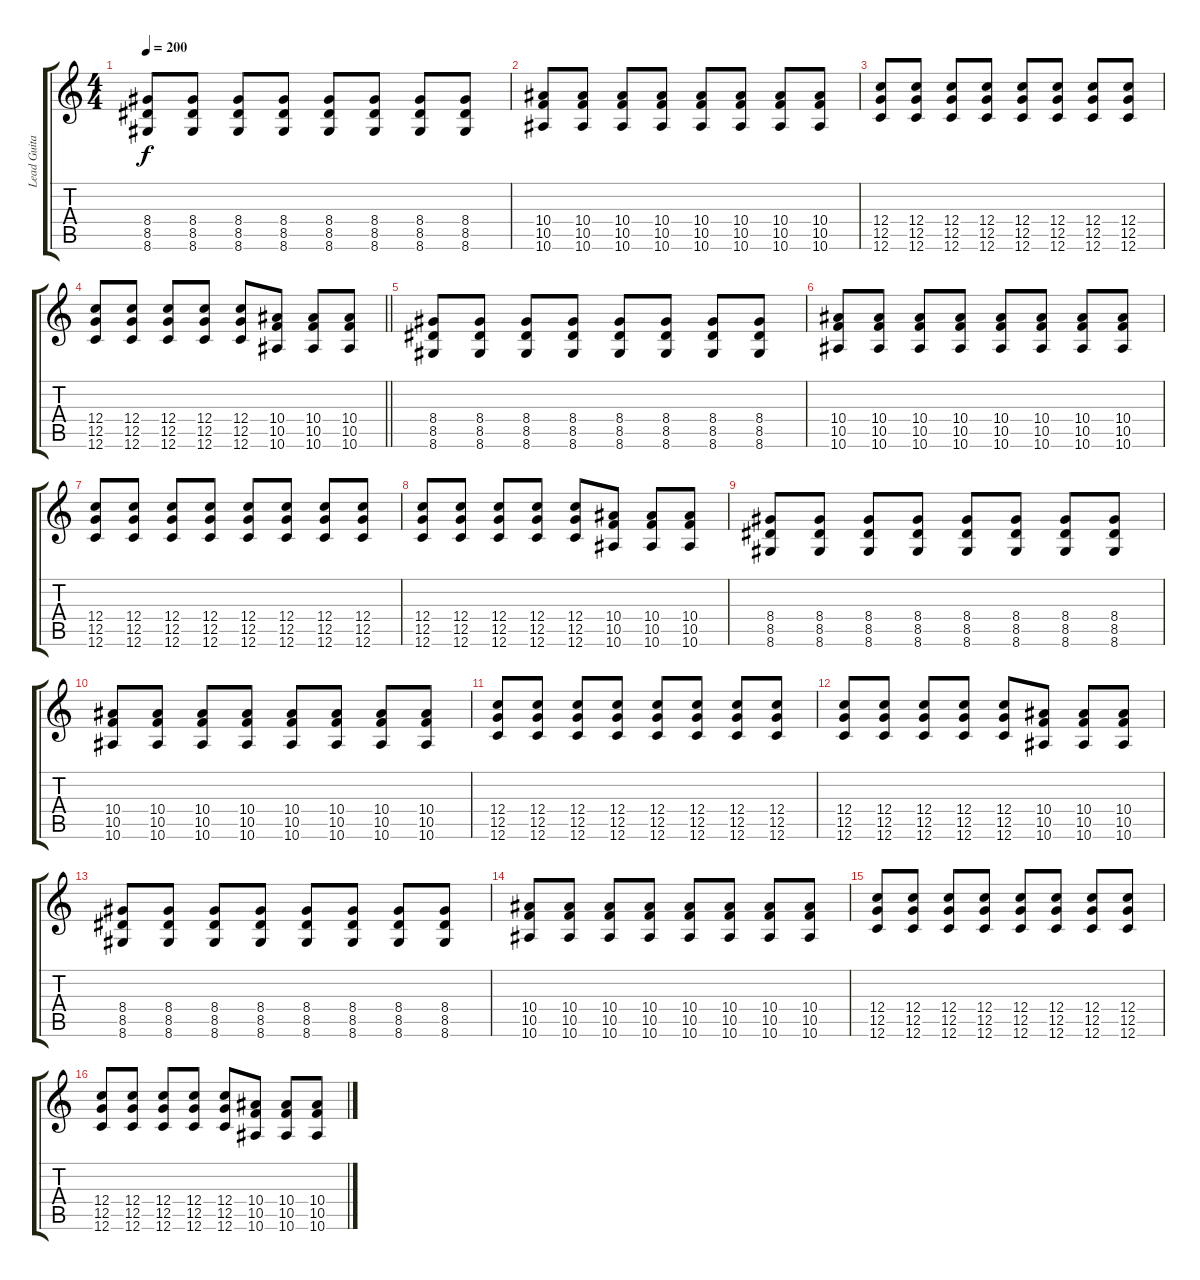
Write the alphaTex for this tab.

\track ("Lead Guitar" "Lead Guita") {instrument distortionguitar}
\staff {score tabs}
\tuning (D4 A3 F3 C3 G2 C2) {hide}
\ts (4 4)
\tempo 200
\clef g2
\ks c
(8.4 8.5 8.6).8{dy f} (8.4 8.5 8.6).8 (8.4 8.5 8.6).8 (8.4 8.5 8.6).8 (8.4 8.5 8.6).8 (8.4 8.5 8.6).8 (8.4 8.5 8.6).8 (8.4 8.5 8.6).8 |
(10.4 10.5 10.6).8 (10.4 10.5 10.6).8 (10.4 10.5 10.6).8 (10.4 10.5 10.6).8 (10.4 10.5 10.6).8 (10.4 10.5 10.6).8 (10.4 10.5 10.6).8 (10.4 10.5 10.6).8 |
(12.4 12.5 12.6).8 (12.4 12.5 12.6).8 (12.4 12.5 12.6).8 (12.4 12.5 12.6).8 (12.4 12.5 12.6).8 (12.4 12.5 12.6).8 (12.4 12.5 12.6).8 (12.4 12.5 12.6).8 |
\barLineRight lightlight
(12.4 12.5 12.6).8 (12.4 12.5 12.6).8 (12.4 12.5 12.6).8 (12.4 12.5 12.6).8 (12.4 12.5 12.6).8 (10.4 10.5 10.6).8 (10.4 10.5 10.6).8 (10.4 10.5 10.6).8 |
(8.4 8.5 8.6).8 (8.4 8.5 8.6).8 (8.4 8.5 8.6).8 (8.4 8.5 8.6).8 (8.4 8.5 8.6).8 (8.4 8.5 8.6).8 (8.4 8.5 8.6).8 (8.4 8.5 8.6).8 |
(10.4 10.5 10.6).8 (10.4 10.5 10.6).8 (10.4 10.5 10.6).8 (10.4 10.5 10.6).8 (10.4 10.5 10.6).8 (10.4 10.5 10.6).8 (10.4 10.5 10.6).8 (10.4 10.5 10.6).8 |
(12.4 12.5 12.6).8 (12.4 12.5 12.6).8 (12.4 12.5 12.6).8 (12.4 12.5 12.6).8 (12.4 12.5 12.6).8 (12.4 12.5 12.6).8 (12.4 12.5 12.6).8 (12.4 12.5 12.6).8 |
(12.4 12.5 12.6).8 (12.4 12.5 12.6).8 (12.4 12.5 12.6).8 (12.4 12.5 12.6).8 (12.4 12.5 12.6).8 (10.4 10.5 10.6).8 (10.4 10.5 10.6).8 (10.4 10.5 10.6).8 |
(8.4 8.5 8.6).8 (8.4 8.5 8.6).8 (8.4 8.5 8.6).8 (8.4 8.5 8.6).8 (8.4 8.5 8.6).8 (8.4 8.5 8.6).8 (8.4 8.5 8.6).8 (8.4 8.5 8.6).8 |
(10.4 10.5 10.6).8 (10.4 10.5 10.6).8 (10.4 10.5 10.6).8 (10.4 10.5 10.6).8 (10.4 10.5 10.6).8 (10.4 10.5 10.6).8 (10.4 10.5 10.6).8 (10.4 10.5 10.6).8 |
(12.4 12.5 12.6).8 (12.4 12.5 12.6).8 (12.4 12.5 12.6).8 (12.4 12.5 12.6).8 (12.4 12.5 12.6).8 (12.4 12.5 12.6).8 (12.4 12.5 12.6).8 (12.4 12.5 12.6).8 |
(12.4 12.5 12.6).8 (12.4 12.5 12.6).8 (12.4 12.5 12.6).8 (12.4 12.5 12.6).8 (12.4 12.5 12.6).8 (10.4 10.5 10.6).8 (10.4 10.5 10.6).8 (10.4 10.5 10.6).8 |
(8.4 8.5 8.6).8 (8.4 8.5 8.6).8 (8.4 8.5 8.6).8 (8.4 8.5 8.6).8 (8.4 8.5 8.6).8 (8.4 8.5 8.6).8 (8.4 8.5 8.6).8 (8.4 8.5 8.6).8 |
(10.4 10.5 10.6).8 (10.4 10.5 10.6).8 (10.4 10.5 10.6).8 (10.4 10.5 10.6).8 (10.4 10.5 10.6).8 (10.4 10.5 10.6).8 (10.4 10.5 10.6).8 (10.4 10.5 10.6).8 |
(12.4 12.5 12.6).8 (12.4 12.5 12.6).8 (12.4 12.5 12.6).8 (12.4 12.5 12.6).8 (12.4 12.5 12.6).8 (12.4 12.5 12.6).8 (12.4 12.5 12.6).8 (12.4 12.5 12.6).8 |
(12.4 12.5 12.6).8 (12.4 12.5 12.6).8 (12.4 12.5 12.6).8 (12.4 12.5 12.6).8 (12.4 12.5 12.6).8 (10.4 10.5 10.6).8 (10.4 10.5 10.6).8 (10.4 10.5 10.6).8
